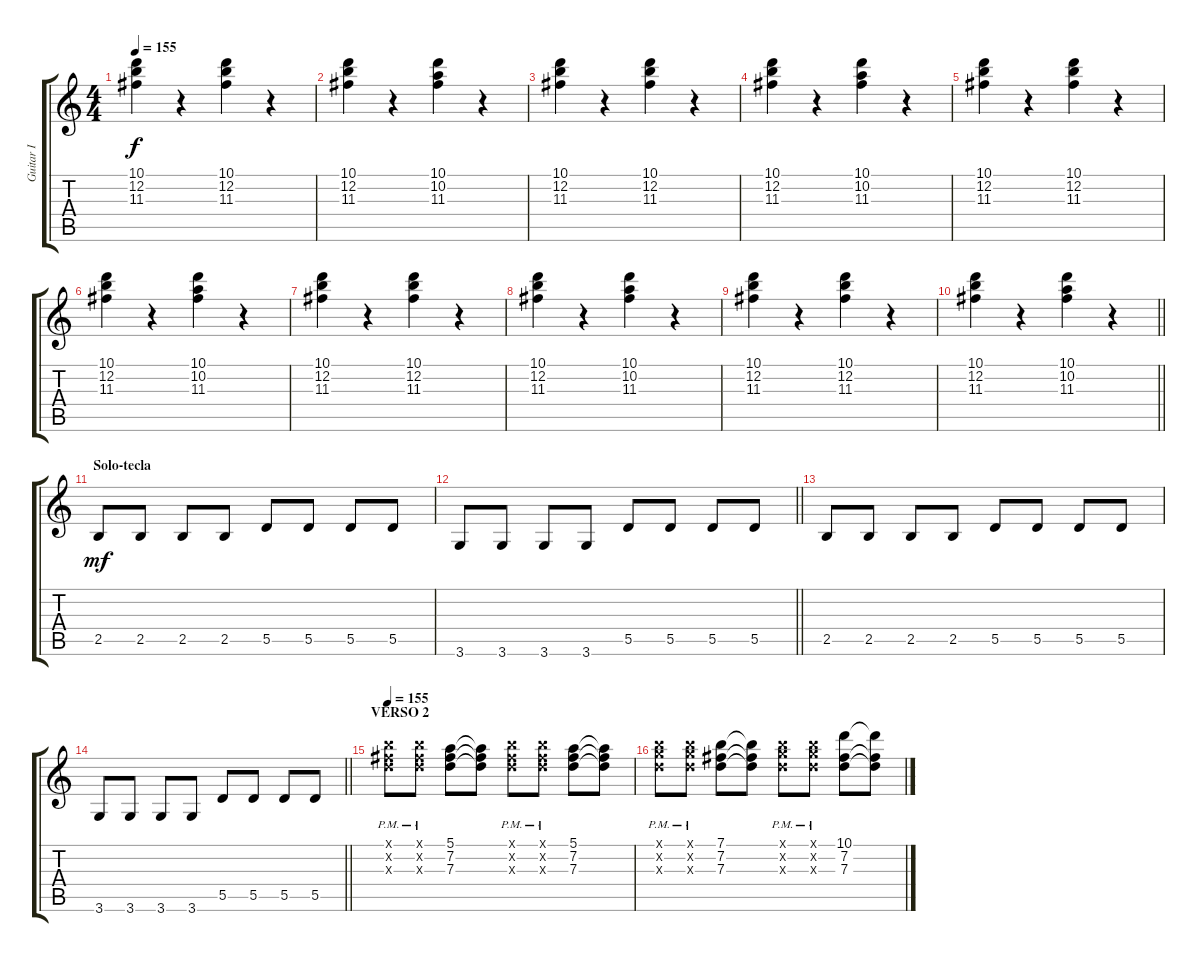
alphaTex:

\track ("Guitar I" "Guitar I") {instrument overdrivenguitar}
\staff {score tabs}
\tuning (E4 B3 G3 D3 A2 E2) {hide}
\ts (4 4)
\tempo 155
\clef g2
\ks c
(10.1 12.2 11.3).4{dy f} r.4 (10.1 12.2 11.3).4 r.4 |
(10.1 12.2 11.3).4 r.4 (10.1 10.2 11.3).4 r.4 |
(10.1 12.2 11.3).4 r.4 (10.1 12.2 11.3).4 r.4 |
(10.1 12.2 11.3).4 r.4 (10.1 10.2 11.3).4 r.4 |
(10.1 12.2 11.3).4 r.4 (10.1 12.2 11.3).4 r.4 |
(10.1 12.2 11.3).4 r.4 (10.1 10.2 11.3).4 r.4 |
(10.1 12.2 11.3).4 r.4 (10.1 12.2 11.3).4 r.4 |
(10.1 12.2 11.3).4 r.4 (10.1 10.2 11.3).4 r.4 |
(10.1 12.2 11.3).4 r.4 (10.1 12.2 11.3).4 r.4 |
\barLineRight lightlight
(10.1 12.2 11.3).4 r.4 (10.1 10.2 11.3).4 r.4 |
\section ("" "Solo-tecla")
2.5.8{dy mf instrument electricguitarmuted} 2.5.8 2.5.8 2.5.8 5.5.8 5.5.8 5.5.8 5.5.8 |
\barLineRight lightlight
3.6.8 3.6.8 3.6.8 3.6.8 5.5.8 5.5.8 5.5.8 5.5.8 |
2.5.8 2.5.8 2.5.8 2.5.8 5.5.8 5.5.8 5.5.8 5.5.8 |
\barLineRight lightlight
3.6.8 3.6.8 3.6.8 3.6.8 5.5.8 5.5.8 5.5.8 5.5.8 |
\section ("" "VERSO 2")
\tempo 155
(7.1{pm x} 7.2{pm x} 7.3{pm x}).8{instrument distortionguitar} (7.1{pm x} 7.2{pm x} 7.3{pm x}).8 (5.1 7.2 7.3).8 (5.1{t} 7.2{t} 7.3{t}).8 (7.1{pm x} 7.2{pm x} 7.3{pm x}).8 (7.1{pm x} 7.2{pm x} 7.3{pm x}).8 (5.1 7.2 7.3).8 (5.1{t} 7.2{t} 7.3{t}).8 |
(7.1{pm x} 8.2{pm x} 7.3{pm x}).8 (7.1{pm x} 8.2{pm x} 7.3{pm x}).8 (7.1 7.2 7.3).8 (7.1{t} 7.2{t} 7.3{t}).8 (7.1{pm x} 8.2{pm x} 7.3{pm x}).8 (7.1{pm x} 8.2{pm x} 7.3{pm x}).8 (10.1 7.2 7.3).8 (10.1{t} 7.2{t} 7.3{t}).8
